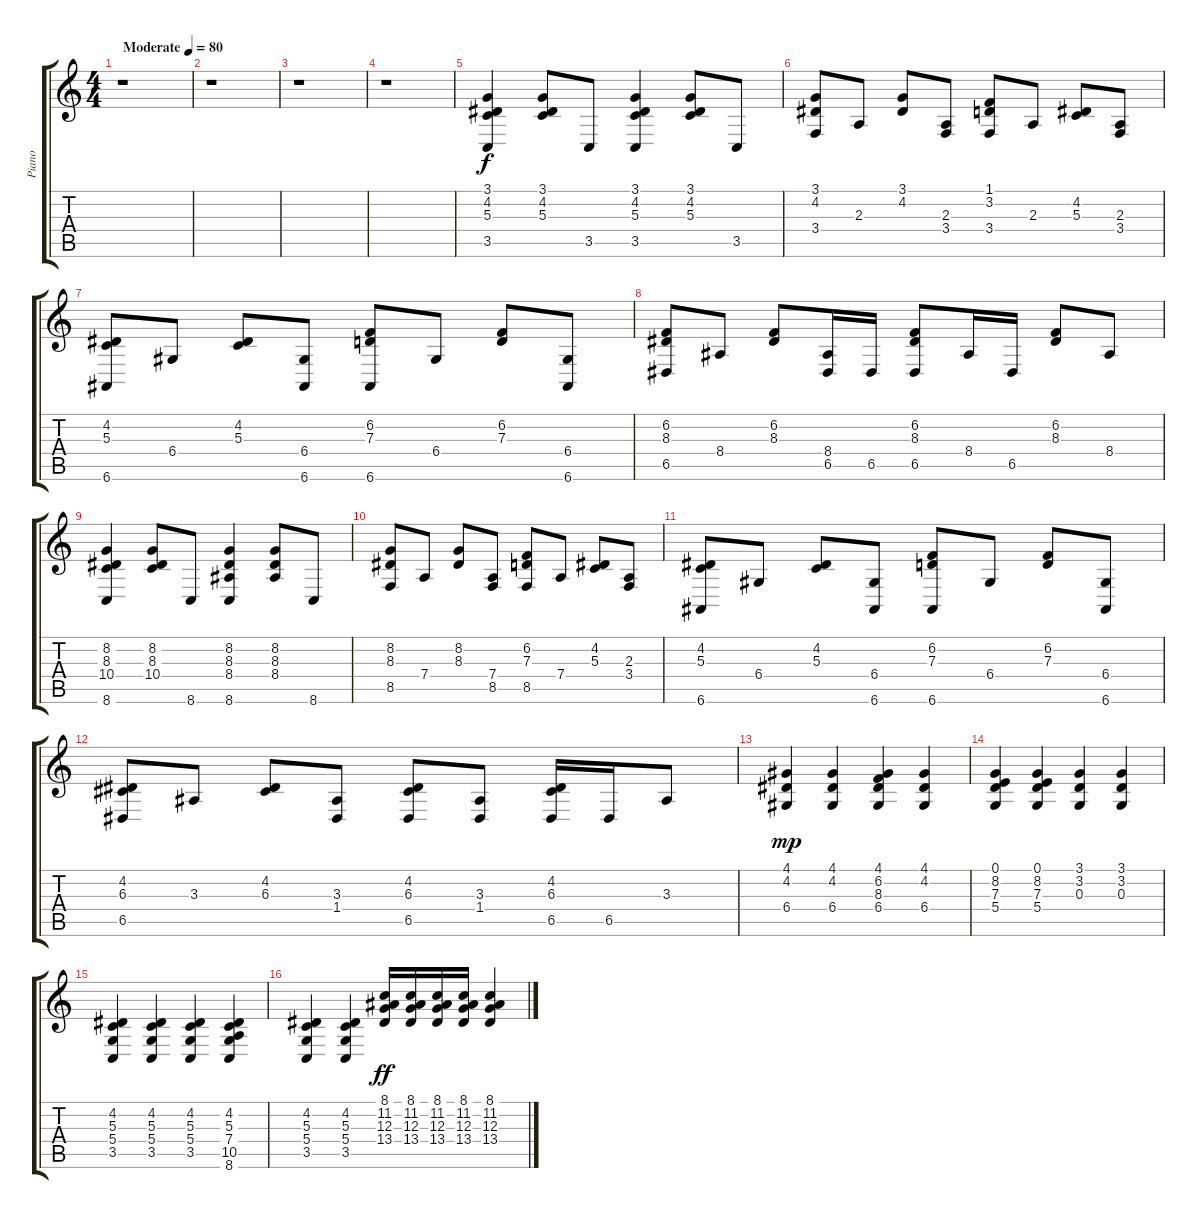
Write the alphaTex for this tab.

\track ("Piano" "Piano") {instrument honkytonkpiano}
\staff {score tabs}
\tuning (E4 B3 G3 D3 A2 E2) {hide}
\ts (4 4)
\tempo (80 "Moderate")
\clef g2
\ks c
r.1{dy f instrument honkytonkpiano} |
r.1 |
r.1 |
r.1 |
(3.1 4.2 5.3 3.5).4 (3.1 4.2 5.3).8 3.5.8 (3.1 4.2 5.3 3.5).4 (3.1 4.2 5.3).8 3.5.8 |
(3.1 4.2 3.4).8 2.3.8 (3.1 4.2).8 (2.3 3.4).8 (1.1 3.2 3.4).8 2.3.8 (4.2 5.3).8 (2.3 3.4).8 |
(4.2 5.3 6.6).8 6.4.8 (4.2 5.3).8 (6.4 6.6).8 (6.2 7.3 6.6).8 6.4.8 (6.2 7.3).8 (6.4 6.6).8 |
(6.2 8.3 6.5).8 8.4.8 (6.2 8.3).8 (8.4 6.5).16 6.5.16 (6.2 8.3 6.5).8 8.4.16 6.5.16 (6.2 8.3).8 8.4.8 |
(8.2 8.3 10.4 8.6).4 (8.2 8.3 10.4).8 8.6.8 (8.2 8.3 8.4 8.6).4 (8.2 8.3 8.4).8 8.6.8 |
(8.2 8.3 8.5).8 7.4.8 (8.2 8.3).8 (7.4 8.5).8 (6.2 7.3 8.5).8 7.4.8 (4.2 5.3).8 (2.3 3.4).8 |
(4.2 5.3 6.6).8 6.4.8 (4.2 5.3).8 (6.4 6.6).8 (6.2 7.3 6.6).8 6.4.8 (6.2 7.3).8 (6.4 6.6).8 |
(4.2 6.3 6.5).8 3.3.8 (4.2 6.3).8 (3.3 1.4).8 (4.2 6.3 6.5).8 (3.3 1.4).8 (4.2 6.3 6.5).16 6.5.16 3.3.8 |
(4.1 4.2 6.4).4{dy mp} (4.1 4.2 6.4).4 (4.1 6.2 8.3 6.4).4 (4.1 4.2 6.4).4 |
(0.1 8.2 7.3 5.4).4 (0.1 8.2 7.3 5.4).4 (3.1 3.2 0.3).4 (3.1 3.2 0.3).4 |
(4.2 5.3 5.4 3.5).4 (4.2 5.3 5.4 3.5).4 (4.2 5.3 5.4 3.5).4 (4.2 5.3 7.4 10.5 8.6).4 |
(4.2 5.3 5.4 3.5).4 (4.2 5.3 5.4 3.5).4 (8.1 11.2 12.3 13.4).16{dy ff} (8.1 11.2 12.3 13.4).16 (8.1 11.2 12.3 13.4).16 (8.1 11.2 12.3 13.4).16 (8.1 11.2 12.3 13.4).4
